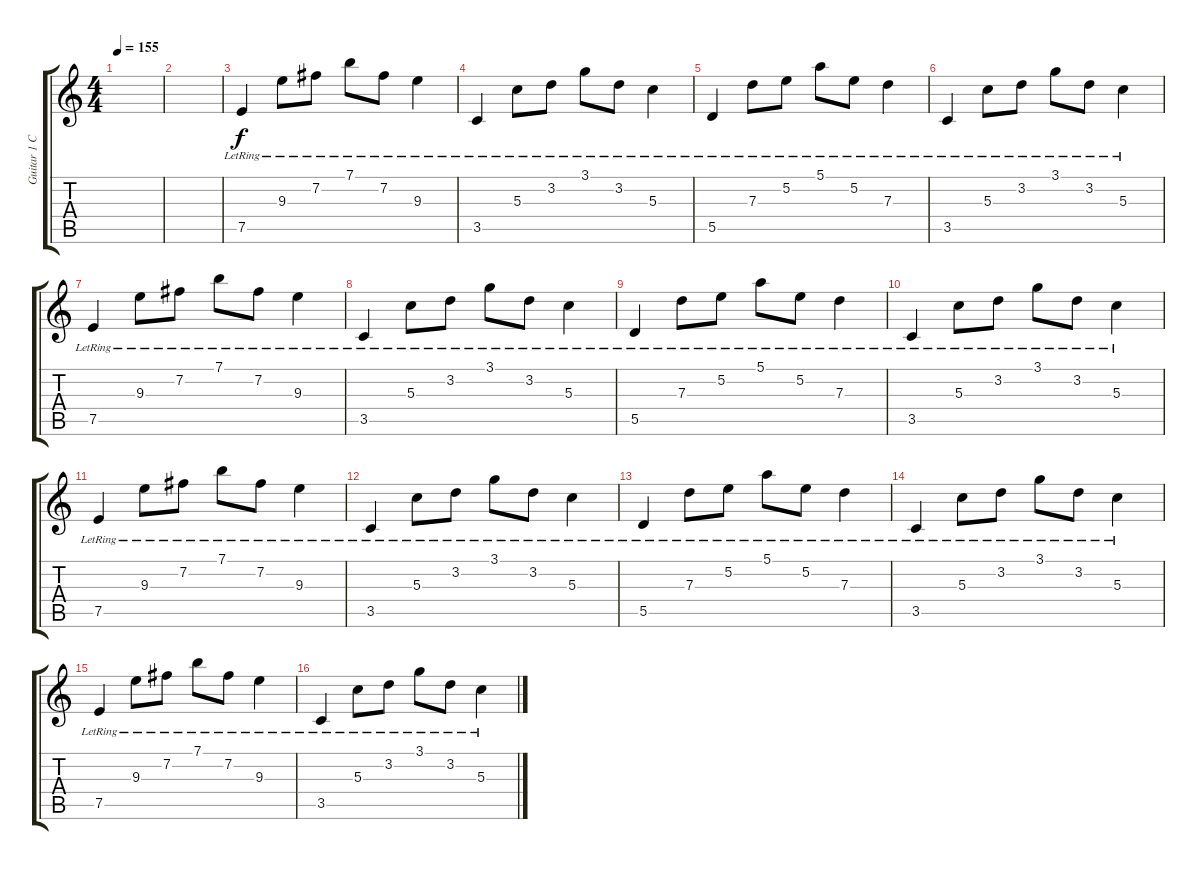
\track ("Guitar 1 C. (Murray)" "Guitar 1 C") {instrument electricguitarclean}
\staff {score tabs}
\tuning (E4 B3 G3 D3 A2 E2) {hide}
\ts (4 4)
\tempo 155
\clef g2
\ks c
|
|
7.5{lr}.4 9.3{lr}.8 7.2{lr}.8 7.1{lr}.8 7.2{lr}.8 9.3{lr}.4 |
3.5{lr}.4 5.3{lr}.8 3.2{lr}.8 3.1{lr}.8 3.2{lr}.8 5.3{lr}.4 |
5.5{lr}.4 7.3{lr}.8 5.2{lr}.8 5.1{lr}.8 5.2{lr}.8 7.3{lr}.4 |
3.5{lr}.4 5.3{lr}.8 3.2{lr}.8 3.1{lr}.8 3.2{lr}.8 5.3{lr}.4 |
7.5{lr}.4 9.3{lr}.8 7.2{lr}.8 7.1{lr}.8 7.2{lr}.8 9.3{lr}.4 |
3.5{lr}.4 5.3{lr}.8 3.2{lr}.8 3.1{lr}.8 3.2{lr}.8 5.3{lr}.4 |
5.5{lr}.4 7.3{lr}.8 5.2{lr}.8 5.1{lr}.8 5.2{lr}.8 7.3{lr}.4 |
3.5{lr}.4 5.3{lr}.8 3.2{lr}.8 3.1{lr}.8 3.2{lr}.8 5.3{lr}.4 |
7.5{lr}.4 9.3{lr}.8 7.2{lr}.8 7.1{lr}.8 7.2{lr}.8 9.3{lr}.4 |
3.5{lr}.4 5.3{lr}.8 3.2{lr}.8 3.1{lr}.8 3.2{lr}.8 5.3{lr}.4 |
5.5{lr}.4 7.3{lr}.8 5.2{lr}.8 5.1{lr}.8 5.2{lr}.8 7.3{lr}.4 |
3.5{lr}.4 5.3{lr}.8 3.2{lr}.8 3.1{lr}.8 3.2{lr}.8 5.3{lr}.4 |
7.5{lr}.4 9.3{lr}.8 7.2{lr}.8 7.1{lr}.8 7.2{lr}.8 9.3{lr}.4 |
3.5{lr}.4 5.3{lr}.8 3.2{lr}.8 3.1{lr}.8 3.2{lr}.8 5.3{lr}.4
